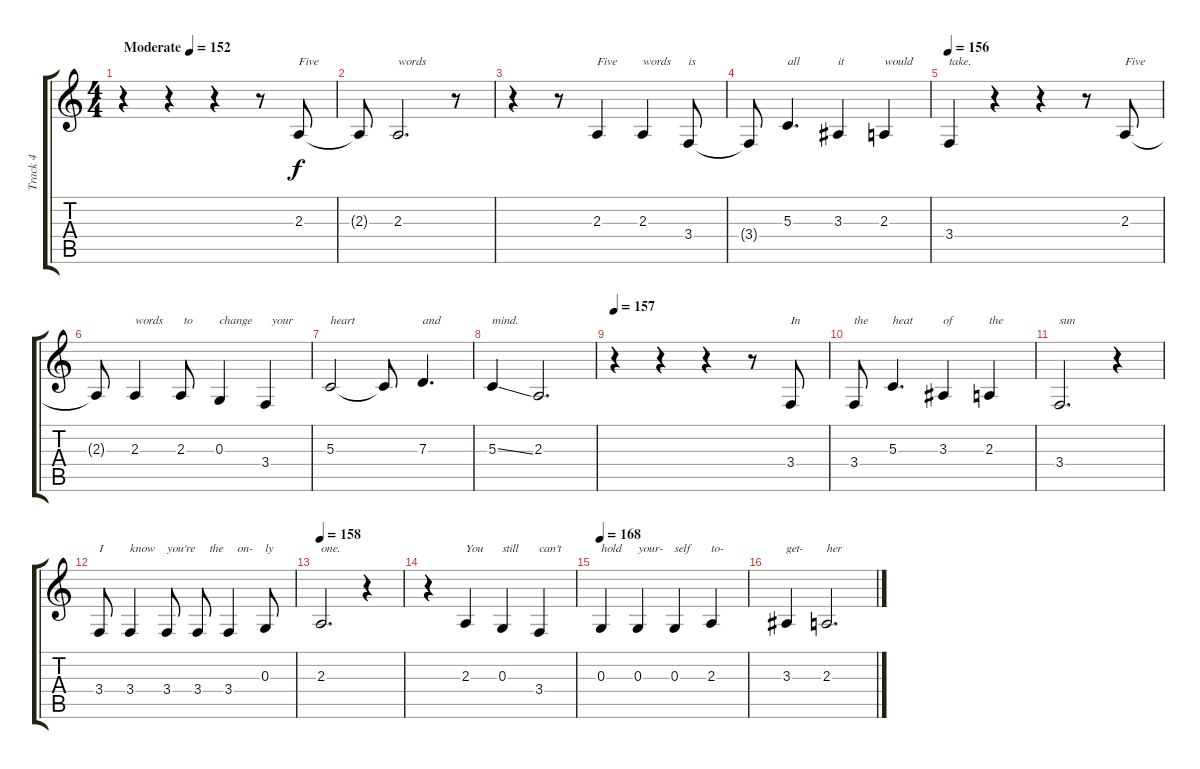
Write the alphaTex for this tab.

\track ("Track 4" "Track 4") {instrument lead1square}
\staff {score tabs}
\tuning (E4 B3 G3 D3 A2 E2) {hide}
\ts (4 4)
\tempo (152 "Moderate")
\tempo 154
\tempo (152 "Moderate")
\clef g2
\ks c
r.4{dy f instrument lead1square} r.4 r.4 r.8 2.3.8{txt "Five"} |
2.3{t}.8 2.3.2{d txt "words"} r.8 |
r.4 r.8 2.3.4{txt "Five"} 2.3.4{txt "words"} 3.4.8{txt "is"} |
3.4{t}.8 5.3.4{d txt "all"} 3.3.4{txt "it"} 2.3.4{txt "would"} |
\tempo 156
3.4.4{txt "take."} r.4 r.4 r.8 2.3.8{txt "Five"} |
2.3{t}.8 2.3.4{txt "words"} 2.3.8{txt " to"} 0.3.4{txt "change"} 3.4.4{txt "  your"} |
5.3.2{txt "heart"} 5.3{t}.8 7.3.4{d txt "and"} |
5.3{ss}.4{txt "mind."} 2.3.2{d} |
\tempo 157
r.4 r.4 r.4 r.8 3.4.8{txt "In"} |
3.4.8{txt "the"} 5.3.4{d txt "heat"} 3.3.4{txt "of"} 2.3.4{txt "the"} |
3.4.2{d txt "sun"} r.4 |
3.4.8{txt "I"} 3.4.4{txt "know"} 3.4.8{txt "you're"} 3.4.8{txt "    the"} 3.4.4{txt "   on-"} 0.3.8{txt "ly"} |
\tempo 158
2.3.2{d txt "one."} r.4 |
r.4 2.3.4{txt "You"} 0.3.4{txt "still"} 3.4.4{txt "can't"} |
\tempo 168
0.3.4{txt "hold"} 0.3.4{txt "your-"} 0.3.4{txt "self"} 2.3.4{txt "to-"} |
3.3.4{txt "get-"} 2.3.2{d txt "her"}
